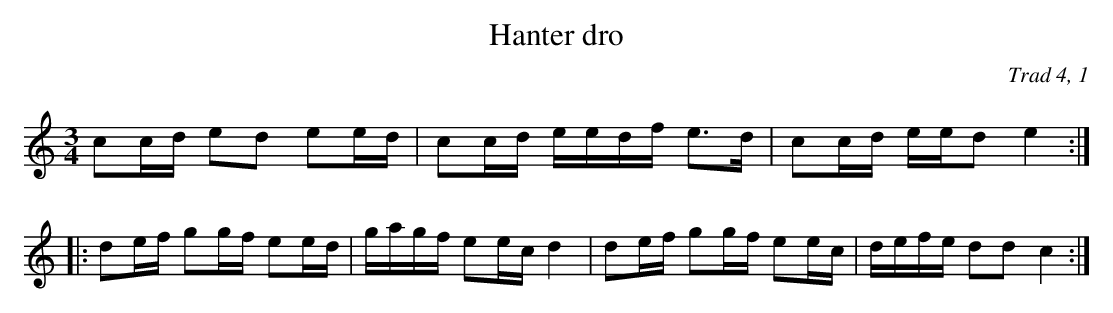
X:1
T:Hanter dro
C:Trad 4, 1
M:3/4
L:1/16
K:C
c2cd e2d2 e2ed| c2cd eedf e3d|c2cd eed2 e4:|
|:d2ef g2gf e2ed|gagf e2ec d4|\
d2ef g2gf e2ec| defe d2d2 c4:|
